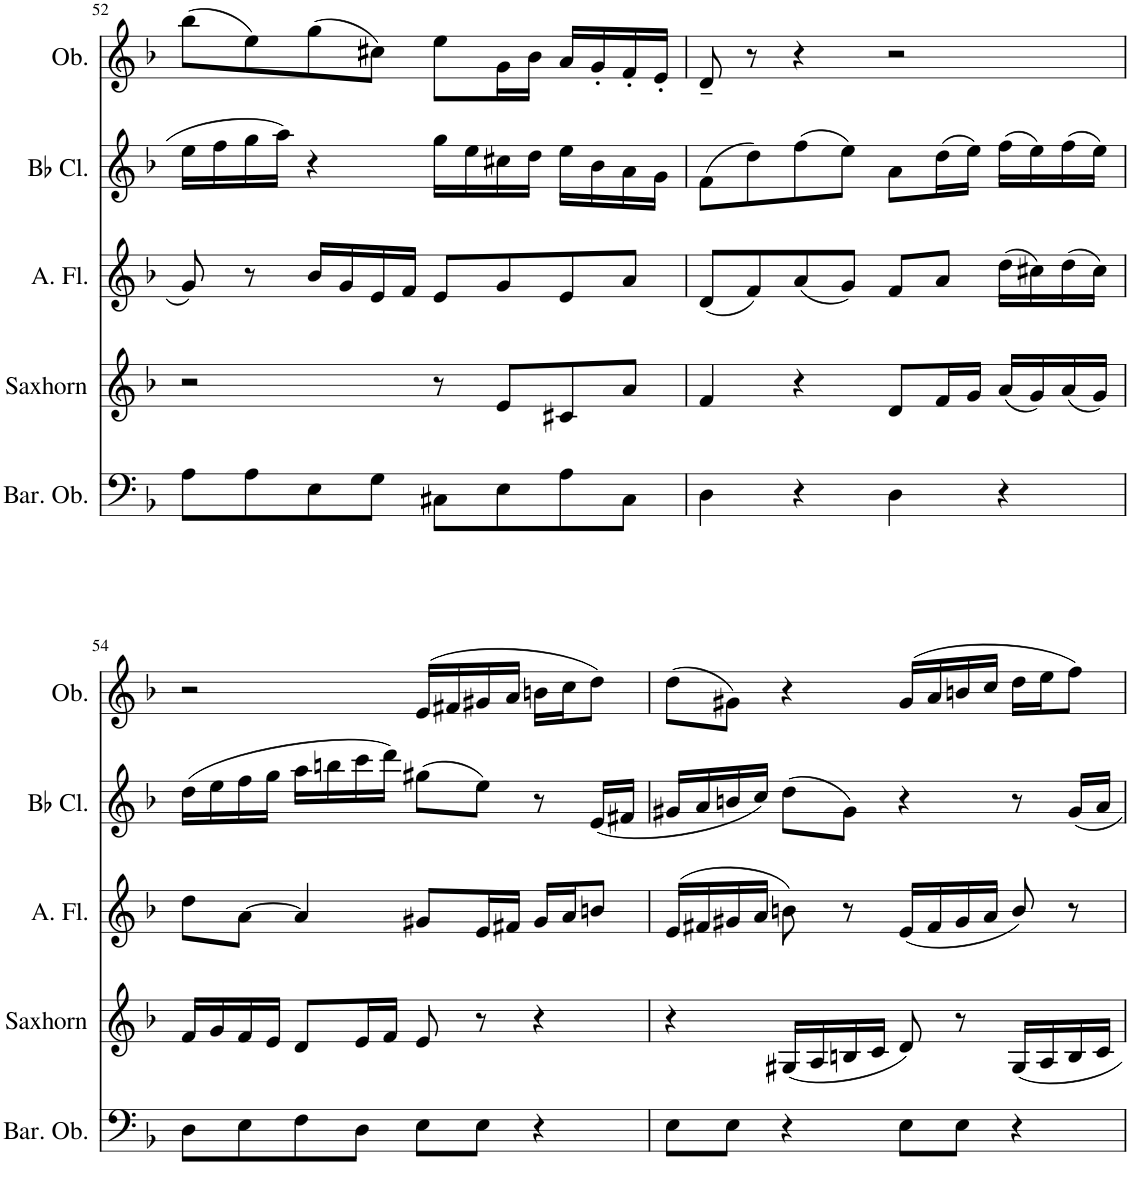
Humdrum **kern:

**kern	**kern	**kern	**kern	**kern
*part5	*part4	*part3	*part2	*part1
*staff5	*staff4	*staff3	*staff2	*staff1
*I"Baritone Oboe	*I"Saxhorn	*I"Alto Flute	*I"Bb Clarinet	*I"Oboe
*I'Bar. Ob.	*I'Saxhorn	*I'A. Fl.	*I'Bb Cl.	*I'Ob.
!!LO:PB:g=z
*clefF4	*clefG2	*clefG2	*clefG2	*clefG2
*	*ITrd4c7	*	*ITrd1c2	*
*k[b-]	*k[b-]	*k[b-]	*k[b-]	*k[b-]
*M4/4	*M4/4	*M4/4	*M4/4	*M4/4
*met(c)	*met(c)	*met(c)	*met(c)	*met(c)
=52	=52	=52	=52	=52
8A\L	2r	8g/	16ee\LL	(8bb-\L
.	.	.	16ff\	.
8A\	.	8r	16gg\	8ee\)
.	.	.	16aa\JJ	.
8E\	.	16b-/LL	4r	(8gg\
.	.	16g/	.	.
8G\J	.	16e/	.	8cc#X\J)
.	.	16f/JJ	.	.
8C#X\L	8r	8e/L	16gg\LL	8ee\L
.	.	.	16ee\	.
8E\	8e/L	8g/	16cc#X\	16g\L
.	.	.	16dd\JJ	16b-\JJ
8A\	8c#X/	8e/	16ee\LL	16a/LL
.	.	.	16b-\	16g'/
8C#\J	8a/J	8a/J	16a\	16f'/
.	.	.	16g\JJ	16e'/JJ
=53	=53	=53	=53	=53
4D\	4f/	(8d/L	(8f\L	8d~/
.	.	8f/)	8dd\)	8r
4r	4r	(8a/	(8ff\	4r
.	.	8g/J)	8ee\J)	.
4D\	8d/L	8f/L	8a\L	2r
.	16f/L	8a/J	(16dd\L	.
.	16g/JJ	.	16ee\JJ)	.
4r	(16a/LL	(16dd\LL	(16ff\LL	.
.	16g/)	16cc#X\)	16ee\)	.
.	(16a/	(16dd\	(16ff\	.
.	16g/JJ)	16cc#\JJ)	16ee\JJ)	.
!!LO:LB:g=z
=54	=54	=54	=54	=54
8D\L	16f/LL	8dd\L	(16dd\LL	2r
.	16g/	.	16ee\	.
8E\	16f/	[8a\J	16ff\	.
.	16e/JJ	.	16gg\JJ	.
8F\	8d/L	4a/]	16aa\LL	.
.	.	.	16bbn\	.
8D\J	16e/L	.	16ccc\	.
.	16f/JJ	.	16ddd\JJ)	.
8E\L	8e/	8g#X/L	(8gg#X\L	(16e/LL
.	.	.	.	16f#X/
8E\J	8r	16e/L	8ee\J)	16g#X/
.	.	16f#X/JJ	.	16a/JJ
4r	4r	16g#/LL	8r	16bn\LL
.	.	16a/J	.	16cc\J
.	.	8bn/J	(16e/LL	8dd\J)
.	.	.	16f#X/JJ	.
=55	=55	=55	=55	=55
8E\L	4r	(16e/LL	16g#X/LL	(8dd\L
.	.	16f#X/	16a/	.
8E\J	.	16g#X/	16bn/	8g#X\J)
.	.	16a/JJ	16cc/JJ)	.
4r	(16G#X/LL	8bn\)	(8dd\L	4r
.	16A/	.	.	.
.	16Bn/	8r	8g#\J)	.
.	16c/JJ	.	.	.
8E\L	8d/)	(16e/LL	4r	(16g#/LL
.	.	16f#/	.	16a/
8E\J	8r	16g#/	.	16bn/
.	.	16a/JJ	.	16cc/JJ
4r	16G#/LL	8b/)	8r	16dd\LL
.	16A/	.	.	16ee\J
.	16B/	8r	16g#/LL	8ff\J)
.	16c/JJ	.	16a/JJ	.
=	=	=	=	=
*-	*-	*-	*-	*-
